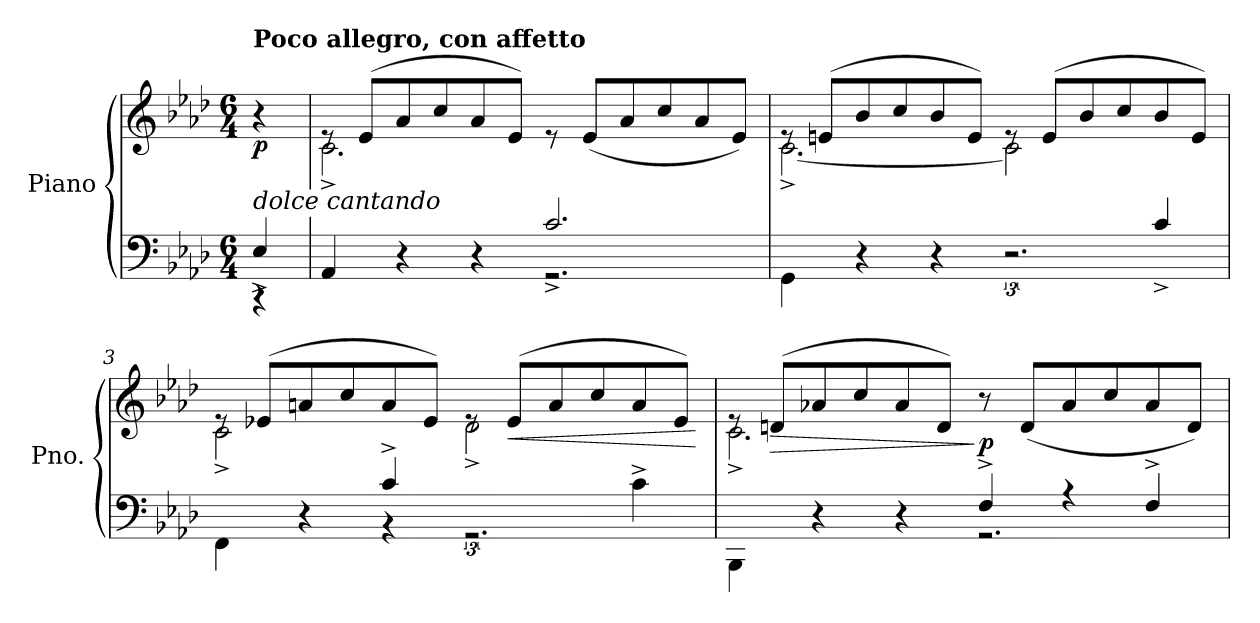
**kern	**kern	**dynam
*part1	*part1	*part1
*staff2	*staff1	*staff1/2
*I"Piano	*	*
*I'Pno.	*	*
*clefF4	*clefG2	*
*k[b-e-a-d-]	*k[b-e-a-d-]	*
*M6/4	*M6/4	*
=	=	=
*^	*	*
!	!	!LO:TX:a:B:t=Poco allegro, con affetto	!
!	!	!LO:TX:b:i:t=dolce cantando	!
!	!	!	!LO:DY:b
4rCC	4E-^/	4r	p
=1	=1	=1	=1
*	*	*^	*
4AA-/	2.ryy	8re	2.c^\	.
.	.	(>8e-/L	.	.
4r	.	8a-/	.	.
.	.	8cc/	.	.
4r	.	8a-/	.	.
.	.	8e-/J)	.	.
2.rGG	2.c^/	8re	2.ryy	.
.	.	(<8e-/L	.	.
.	.	8a-/	.	.
.	.	8cc/	.	.
.	.	8a-/	.	.
.	.	8e-/J)	.	.
*v	*v	*	*	*
=2	=2	=2	=2
4GG\	8re	[2.c^\	.
.	(>8en/L	.	.
4r	8b-/	.	.
.	8cc/	.	.
4r	8b-/	.	.
.	8e/J)	.	.
3.r	8re	2c\]	.
.	(>8e/L	.	.
.	8b-/	.	.
.	8cc/	.	.
4c^/	8b-/	4ryy	.
.	8e/J)	.	.
!!LO:LB:g=z	!!
=3	=3	=3	=3
*^	*	*	*
4FF\	4ryy	8re	2c^\	.
.	.	(>8e-X/L	.	.
4ryy	4r	8an/	.	.
.	.	8cc/	.	.
4c^/	4r	8a/	4ryy	.
.	.	8e-/J)	.	.
3.rGG	2.ryy	8re	(<2d-^\	.
!	!	!	!	!LO:HP:b
.	.	(>8e-/L	.	<
.	.	8a/	.	.
.	.	8cc/	.	.
4c^\)	.	8a/	4ryy	.
.	.	8e-/J)	.	.
*v	*v	*	*	*
*	*v	*v	*
.	.	[
=4	=4	=4
*^	*^	*
4BBB-\	4ryy	8re	(<2.c^\	.
!	!	!	!	!LO:HP:b
.	.	(>8dn/L	.	>
4ryy	4r	8a-X/	.	.
.	.	8cc/	.	.
4ryy	4r	8a-/	.	.
.	.	8d/J)	.	.
!	!	!	!	!LO:DY:n=1:b
4F^/)	2.r	8r	2.ryy	] p
.	.	(<8d/L	.	.
4r	.	8a-/	.	.
.	.	8cc/	.	.
4F^/	.	8a-/	.	.
.	.	8d/J)	.	.
*v	*v	*	*	*
*	*v	*v	*
=	=	=
*-	*-	*-
